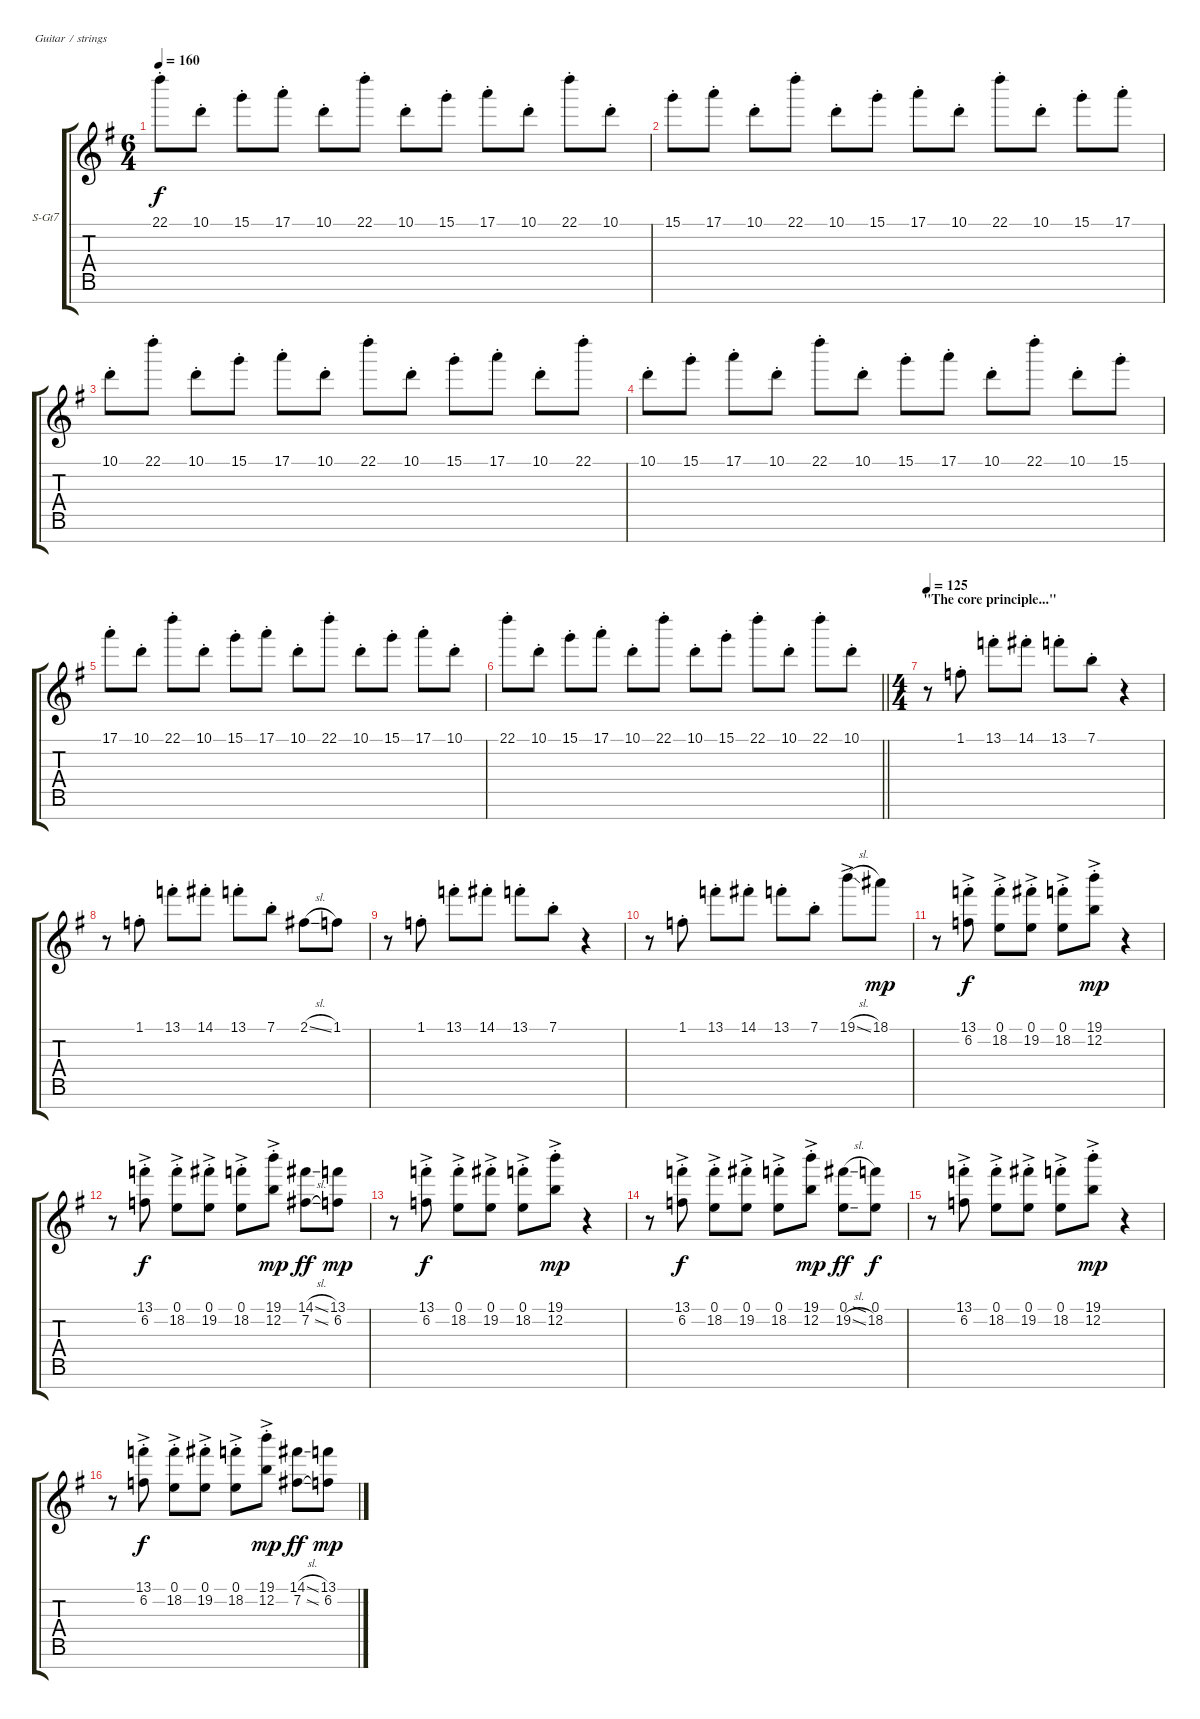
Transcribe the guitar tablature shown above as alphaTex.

\bracketExtendMode groupsimilarinstruments
\firstSystemTrackNameOrientation horizontal
\otherSystemsTrackNameOrientation horizontal
\track ("Keyboard 1 - Brat/Shagrath" "S-Gt7") {instrument stringensemble1}
\staff {score tabs}
\tuning (E4 B3 G3 D3 A2 E2 B1)
\displaytranspose 12
\ts (6 4)
\tempo 160
\clef g2
\ks g
22.1{st}.8{dy f} 10.1{st}.8 15.1{st}.8 17.1{st}.8 10.1{st}.8 22.1{st}.8 10.1{st}.8 15.1{st}.8 17.1{st}.8 10.1{st}.8 22.1{st}.8 10.1{st}.8 |
15.1{st}.8 17.1{st}.8 10.1{st}.8 22.1{st}.8 10.1{st}.8 15.1{st}.8 17.1{st}.8 10.1{st}.8 22.1{st}.8 10.1{st}.8 15.1{st}.8 17.1{st}.8 |
10.1{st}.8 22.1{st}.8 10.1{st}.8 15.1{st}.8 17.1{st}.8 10.1{st}.8 22.1{st}.8 10.1{st}.8 15.1{st}.8 17.1{st}.8 10.1{st}.8 22.1{st}.8 |
10.1{st}.8 15.1{st}.8 17.1{st}.8 10.1{st}.8 22.1{st}.8 10.1{st}.8 15.1{st}.8 17.1{st}.8 10.1{st}.8 22.1{st}.8 10.1{st}.8 15.1{st}.8 |
17.1{st}.8 10.1{st}.8 22.1{st}.8 10.1{st}.8 15.1{st}.8 17.1{st}.8 10.1{st}.8 22.1{st}.8 10.1{st}.8 15.1{st}.8 17.1{st}.8 10.1{st}.8 |
\barLineRight lightlight
22.1{st}.8 10.1{st}.8 15.1{st}.8 17.1{st}.8 10.1{st}.8 22.1{st}.8 10.1{st}.8 15.1{st}.8 22.1{st}.8 10.1{st}.8 22.1{st}.8 10.1{st}.8 |
\ts (4 4)
\section ("" "\"The core principle...\"")
\tempo 125
r.8 1.1{st}.8 13.1{st}.8 14.1{st}.8 13.1{st}.8 7.1{st}.8 r.4 |
r.8 1.1{st}.8 13.1{st}.8 14.1{st}.8 13.1{st}.8 7.1{st}.8 2.1{sl}.8 1.1.8 |
r.8 1.1{st}.8 13.1{st}.8 14.1{st}.8 13.1{st}.8 7.1{st}.8 r.4 |
r.8 1.1{st}.8 13.1{st}.8 14.1{st}.8 13.1{st}.8 7.1{st}.8 19.1{sl ac}.8 18.1.8{dy mp} |
r.8 (13.1{ac st} 6.2{st}).8{dy f} (0.1{ac st} 18.2{st}).8 (0.1{ac st} 19.2{st}).8 (0.1{ac st} 18.2{st}).8 (19.1{ac st} 12.2{st}).8{dy mp} r.4 |
r.8 (13.1{ac st} 6.2{st}).8{dy f} (0.1{ac st} 18.2{st}).8 (0.1{ac st} 19.2{st}).8 (0.1{ac st} 18.2{st}).8 (19.1{ac st} 12.2{st}).8{dy mp} (14.1{sl} 7.2{sl}).8{dy ff} (13.1 6.2).8{dy mp} |
r.8 (13.1{ac st} 6.2{st}).8{dy f} (0.1{ac st} 18.2{st}).8 (0.1{ac st} 19.2{st}).8 (0.1{ac st} 18.2{st}).8 (19.1{ac st} 12.2{st}).8{dy mp} r.4 |
r.8 (13.1{ac st} 6.2{st}).8{dy f} (0.1{ac st} 18.2{st}).8 (0.1{ac st} 19.2{st}).8 (0.1{ac st} 18.2{st}).8 (19.1{ac st} 12.2{st}).8{dy mp} (0.1{sl} 19.2{sl}).8{dy ff} (0.1 18.2).8{dy f} |
r.8 (13.1{ac st} 6.2{st}).8 (0.1{ac st} 18.2{st}).8 (0.1{ac st} 19.2{st}).8 (0.1{ac st} 18.2{st}).8 (19.1{ac st} 12.2{st}).8{dy mp} r.4 |
r.8 (13.1{ac st} 6.2{st}).8{dy f} (0.1{ac st} 18.2{st}).8 (0.1{ac st} 19.2{st}).8 (0.1{ac st} 18.2{st}).8 (19.1{ac st} 12.2{st}).8{dy mp} (14.1{sl} 7.2{sl}).8{dy ff} (13.1 6.2).8{dy mp}
